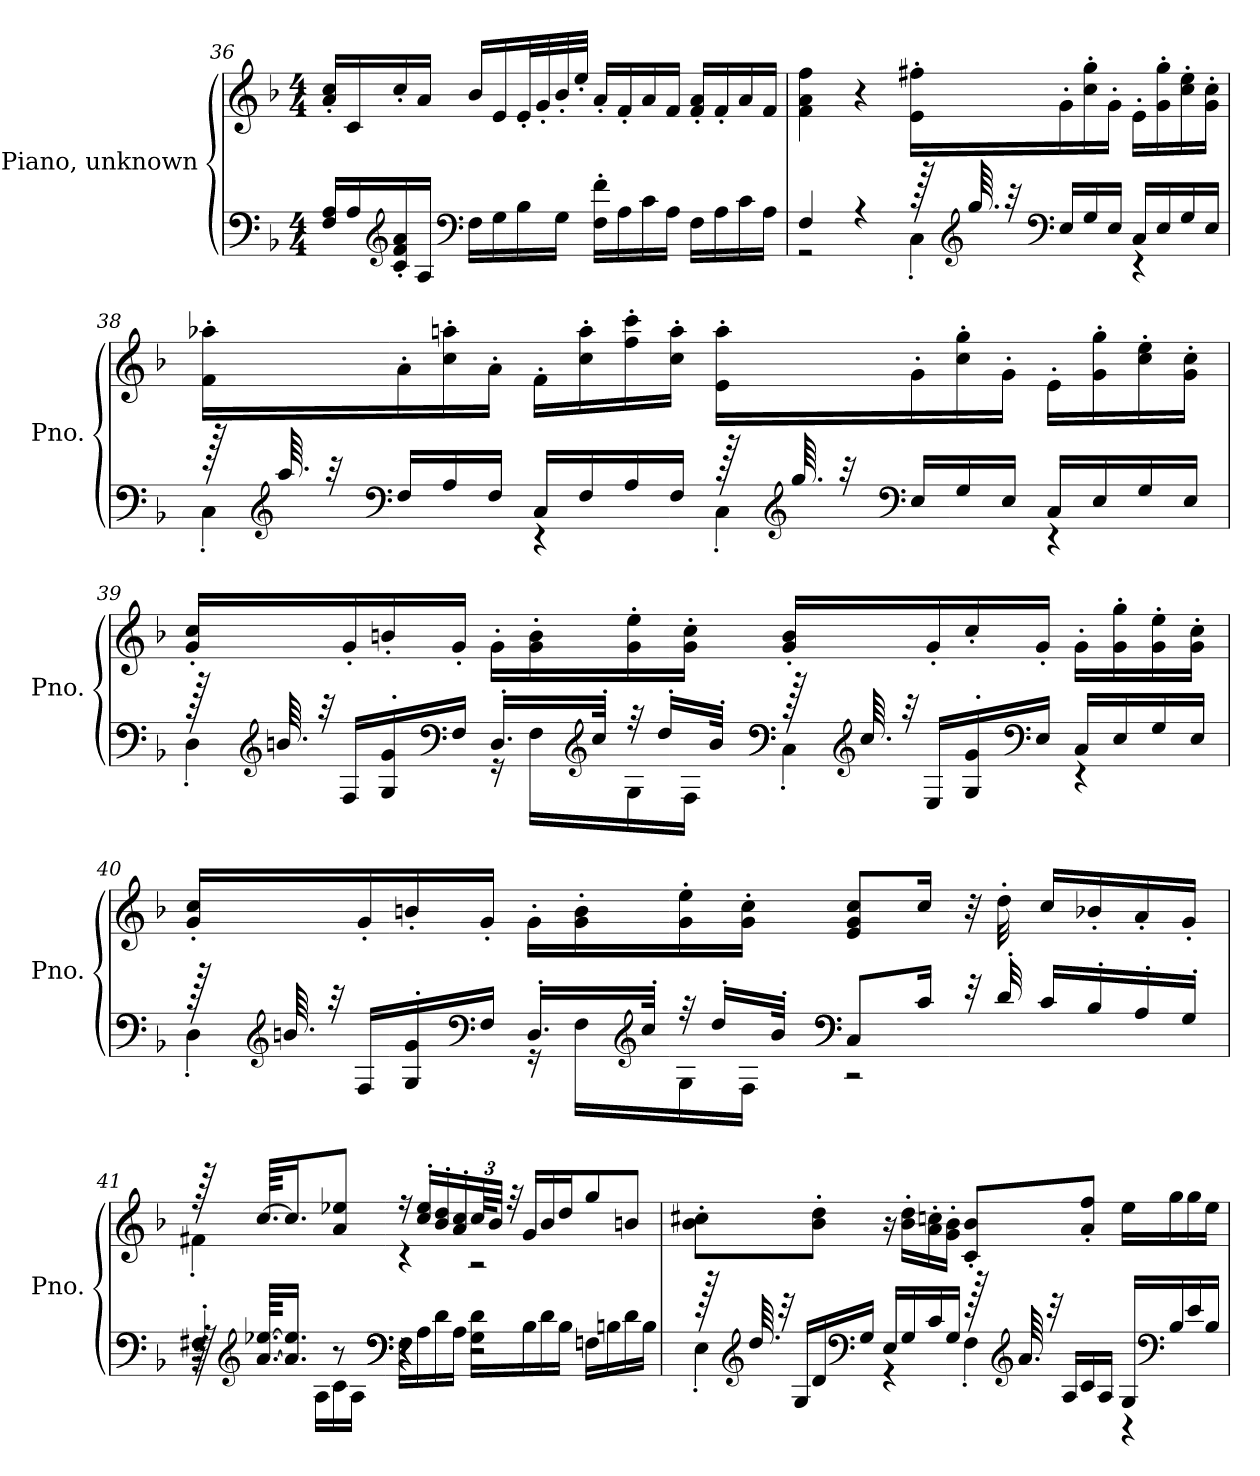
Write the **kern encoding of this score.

**kern	**kern
*part1	*part1
*staff2	*staff1
*I"Piano, unknown	*
*I'Pno.	*
!!LO:LB:g=z
*clefF4	*clefG2
*k[b-]	*k[b-]
*M4/4	*M4/4
=36	=36
16F/ 16A/LL	16a/' 16cc/'LL
16A/	16c/
*clefG2	*
16c/' 16f/' 16a/'	16cc'/
16A/JJ	16a/JJ
*clefF4	*
16F\LL	16b-/LL
16G\	16e/
16B-\	32e'/L
.	32g'/
16G\JJ	32b-'/
.	32ee'/JJJ
16F\' 16f\'LL	16a'/LL
16A\	16f'/
16c\	16a/
16A\JJ	16f/JJ
16F\LL	16f/' 16a/'LL
16A\	16f'/
16c\	16a/
16A\JJ	16f/JJ
=37	=37
*^	*
4F/	2r	4f\ 4a\ 4ff\
4r	.	4r
128r	4C'\	16e\' 16ff#X\'LL
*clefG2	*	*
64.gg/	.	.
32r	.	.
*clefF4	*	*
16E/LL	.	16g'\
16G/	.	16cc\' 16gg\'
16E/JJ	.	16g'\JJ
16C/LL	4r	16e'\LL
16E/	.	16g\' 16gg\'
16G/	.	16cc\' 16ee\'
16E/JJ	.	16g\' 16cc\'JJ
!!LO:LB:g=z
=38	=38	=38
128r	4C'\	16f\' 16aa-X\'LL
*clefG2	*	*
64.aa/	.	.
32r	.	.
*clefF4	*	*
16F/LL	.	16a'\
16A/	.	16cc\' 16aan\'
16F/JJ	.	16a'\JJ
16C/LL	4r	16f'\LL
16F/	.	16cc\' 16aa\'
16A/	.	16ff\' 16ccc\'
16F/JJ	.	16cc\' 16aa\'JJ
128r	4C'\	16e\' 16aa\'LL
*clefG2	*	*
64.gg/	.	.
32r	.	.
*clefF4	*	*
16E/LL	.	16g'\
16G/	.	16cc\' 16gg\'
16E/JJ	.	16g'\JJ
16C/LL	4r	16e'\LL
16E/	.	16g\' 16gg\'
16G/	.	16cc\' 16ee\'
16E/JJ	.	16g\' 16cc\'JJ
!!LO:LB:g=z
=39	=39	=39
128r	4D'\	16g/' 16cc/'LL
*clefG2	*	*
64.bn/	.	.
32r	.	.
16F/LL	.	16g'/
16G/' 16g/'	.	16bn'/
*clefF4	*	*
16F/JJ	.	16g'/JJ
16.D'/LL	16r	16g'\LL
.	16F\LL	16g\' 16b\'
*clefG2	*	*
32cc'/JJk	.	.
32r	16G\	16g\' 16ee\'
16dd'/LL	.	.
.	16F\JJ	16g\' 16cc\'JJ
32b'/JJk	.	.
*clefF4	*	*
128r	4C'\	16g/' 16b/'LL
*clefG2	*	*
64.cc/	.	.
32r	.	.
16E/LL	.	16g'/
16G/' 16g/'	.	16cc'/
*clefF4	*	*
16E/JJ	.	16g'/JJ
16C/LL	4r	16g'\LL
16E/	.	16g\' 16gg\'
16G/	.	16g\' 16ee\'
16E/JJ	.	16g\' 16cc\'JJ
!!LO:PB:g=z
=40	=40	=40
128r	4D'\	16g/' 16cc/'LL
*clefG2	*	*
64.bn/	.	.
32r	.	.
16F/LL	.	16g'/
16G/' 16g/'	.	16bn'/
*clefF4	*	*
16F/JJ	.	16g'/JJ
16.D'/LL	16r	16g'\LL
.	16F\LL	16g\' 16b\'
*clefG2	*	*
32cc'/JJk	.	.
32r	16G\	16g\' 16ee\'
16dd'/LL	.	.
.	16F\JJ	16g\' 16cc\'JJ
32b'/JJk	.	.
*clefF4	*	*
8C/L	2r	8e/ 8g/ 8cc/L
16c/Jk	.	16cc/Jk
32r	.	32r
32d'/	.	32dd'\
16c/LL	.	16cc/LL
16B-'/	.	16b-X'/
16A'/	.	16a'/
16G'/JJ	.	16g'/JJ
!!LO:LB:g=z
=41	=41	=41
*	*^	*^
128r	16r	4F#X'/	128r	4f#X'\
*clefG2	*	*	*	*
[64.a/ [64.ee-X/KKLL	.	.	[64.cc/KKLL	.
16.a/] 16.ee-/]JJ	.	.	16.cc/J]	.
.	16A\LL	.	.	.
8r	16c\	.	8a/ 8ee-X/J	.
.	16A\JJ	.	.	.
*clefF4	*	*	*	*
4r	16F#\LL	4r	16r	4r
.	16A\	.	16cc/' 16ee-/'LL	.
.	16d\	.	16b-/' 16dd/'	.
.	16A\JJ	.	16a/' 16cc/'	.
*	*	*	*Xbrackettup	*
2r	16G\ 16d\LL	2r	96cc/KL	2r
.	.	.	48b-/JJJ	.
.	.	.	32r	.
.	16B-\	.	16g/LL	.
.	16d\	.	16b-/	.
.	16B-\JJ	.	16dd/J	.
.	16Fn\LL	.	8gg/	.
.	16Bn\	.	.	.
.	16d\	.	8bn/J	.
.	16B\JJ	.	.	.
*	*v	*v	*	*
*	*	*v	*v
!!LO:LB:g=z
=42	=42	=42
128r	4E'\	8b-\' 8cc#X\'L
*clefG2	*	*
64.dd/	.	.
32r	.	.
16G/LL	.	.
16d/	.	8b-\' 8dd\'J
*clefF4	*	*
16G/JJ	.	.
16E/LL	4r	16r
16G/	.	16b-\' 16dd\'LL
16c/	.	16a\' 16ccn\'
16G/JJ	.	16g\' 16b-\'JJ
128r	4F'\	8c/' 8b-/'L
*clefG2	*	*
64.a/	.	.
32r	.	.
16A/LL	.	.
16c/	.	8a/' 8ff/'J
16A/JJ	.	.
16G/LL	4r	16ee\LL
*clefF4	*	*
16B-/	.	16gg\
16e/	.	16gg\
16B-/JJ	.	16ee\JJ
*v	*v	*
=	=
*-	*-
